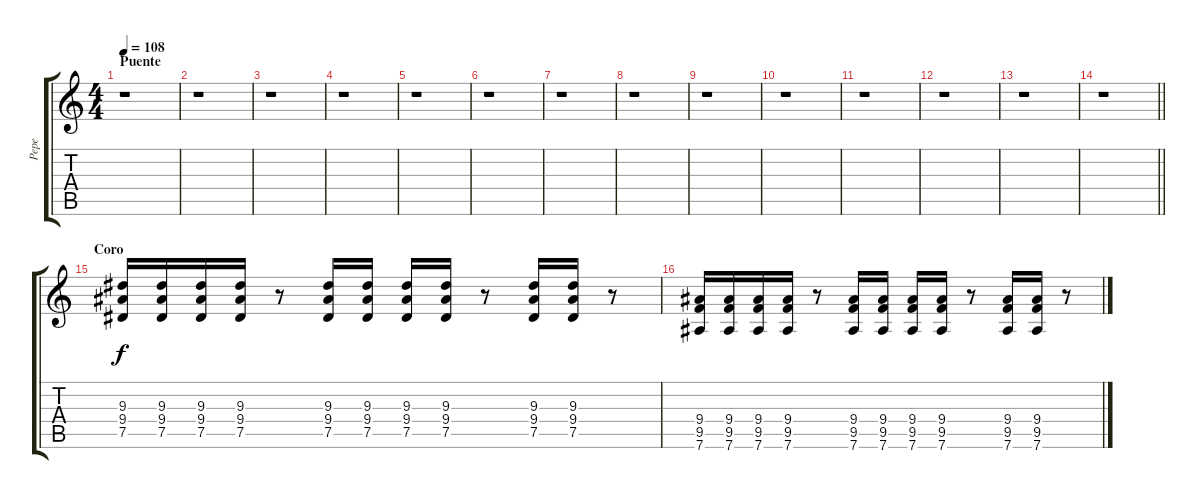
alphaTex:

\track ("Pepe" "Pepe") {instrument distortionguitar}
\staff {score tabs}
\tuning (Eb4 Bb3 Gb3 Db3 Ab2 Eb2) {hide}
\ts (4 4)
\section ("" "Puente")
\tempo 108
\clef g2
\ks c
r.1{dy f} |
r.1 |
r.1 |
r.1 |
r.1 |
r.1 |
r.1 |
r.1 |
r.1 |
r.1 |
r.1 |
r.1 |
r.1 |
\barLineRight lightlight
r.1 |
\section ("" "Coro")
(9.3 9.4 7.5).16 (9.3 9.4 7.5).16 (9.3 9.4 7.5).16 (9.3 9.4 7.5).16 r.8 (9.3 9.4 7.5).16 (9.3 9.4 7.5).16 (9.3 9.4 7.5).16 (9.3 9.4 7.5).16 r.8 (9.3 9.4 7.5).16 (9.3 9.4 7.5).16 r.8 |
(9.4 9.5 7.6).16 (9.4 9.5 7.6).16 (9.4 9.5 7.6).16 (9.4 9.5 7.6).16 r.8 (9.4 9.5 7.6).16 (9.4 9.5 7.6).16 (9.4 9.5 7.6).16 (9.4 9.5 7.6).16 r.8 (9.4 9.5 7.6).16 (9.4 9.5 7.6).16 r.8
